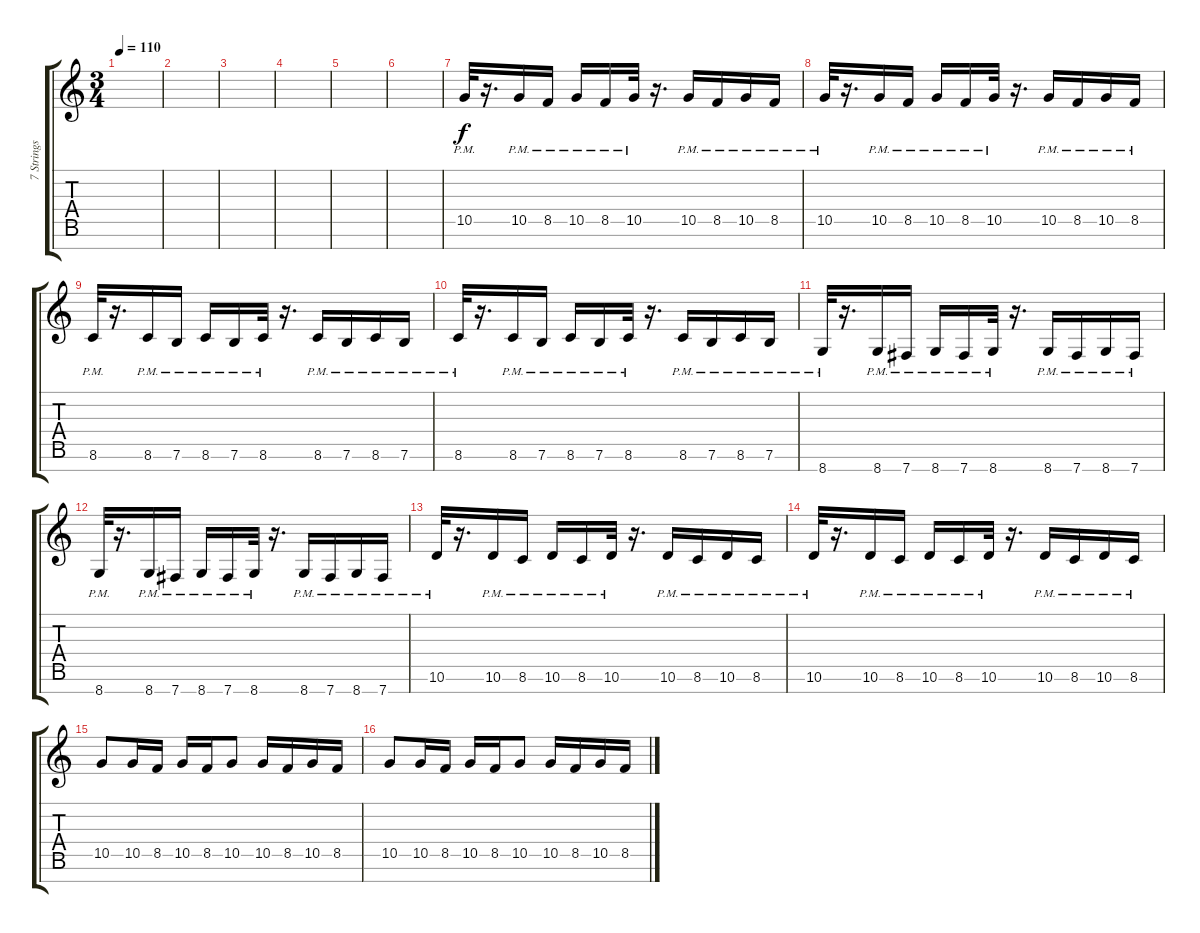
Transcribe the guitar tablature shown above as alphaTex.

\track ("7 Strings Electric Guitar StandardTuning" "7 Strings ") {instrument distortionguitar}
\staff {score tabs}
\tuning (E4 B3 G3 D3 A2 E2 B1) {hide}
\ts (3 4)
\tempo 110
\clef g2
\ks c
|
|
|
|
|
|
10.5{pm}.32 r.16{d} 10.5{pm}.16 8.5{pm}.16 10.5{pm}.16 8.5{pm}.16 10.5{pm}.32 r.16{d} 10.5{pm}.16 8.5{pm}.16 10.5{pm}.16 8.5{pm}.16 |
10.5{pm}.32 r.16{d} 10.5{pm}.16 8.5{pm}.16 10.5{pm}.16 8.5{pm}.16 10.5{pm}.32 r.16{d} 10.5{pm}.16 8.5{pm}.16 10.5{pm}.16 8.5{pm}.16 |
8.6{pm}.32 r.16{d} 8.6{pm}.16 7.6{pm}.16 8.6{pm}.16 7.6{pm}.16 8.6{pm}.32 r.16{d} 8.6{pm}.16 7.6{pm}.16 8.6{pm}.16 7.6{pm}.16 |
8.6{pm}.32 r.16{d} 8.6{pm}.16 7.6{pm}.16 8.6{pm}.16 7.6{pm}.16 8.6{pm}.32 r.16{d} 8.6{pm}.16 7.6{pm}.16 8.6{pm}.16 7.6{pm}.16 |
8.7{pm}.32 r.16{d} 8.7{pm}.16 7.7{pm}.16 8.7{pm}.16 7.7{pm}.16 8.7{pm}.32 r.16{d} 8.7{pm}.16 7.7{pm}.16 8.7{pm}.16 7.7{pm}.16 |
8.7{pm}.32 r.16{d} 8.7{pm}.16 7.7{pm}.16 8.7{pm}.16 7.7{pm}.16 8.7{pm}.32 r.16{d} 8.7{pm}.16 7.7{pm}.16 8.7{pm}.16 7.7{pm}.16 |
10.6{pm}.32 r.16{d} 10.6{pm}.16 8.6{pm}.16 10.6{pm}.16 8.6{pm}.16 10.6{pm}.32 r.16{d} 10.6{pm}.16 8.6{pm}.16 10.6{pm}.16 8.6{pm}.16 |
10.6{pm}.32 r.16{d} 10.6{pm}.16 8.6{pm}.16 10.6{pm}.16 8.6{pm}.16 10.6{pm}.32 r.16{d} 10.6{pm}.16 8.6{pm}.16 10.6{pm}.16 8.6{pm}.16 |
10.5.8 10.5.16 8.5.16 10.5.16 8.5.16 10.5.8 10.5.16 8.5.16 10.5.16 8.5.16 |
10.5.8 10.5.16 8.5.16 10.5.16 8.5.16 10.5.8 10.5.16 8.5.16 10.5.16 8.5.16
